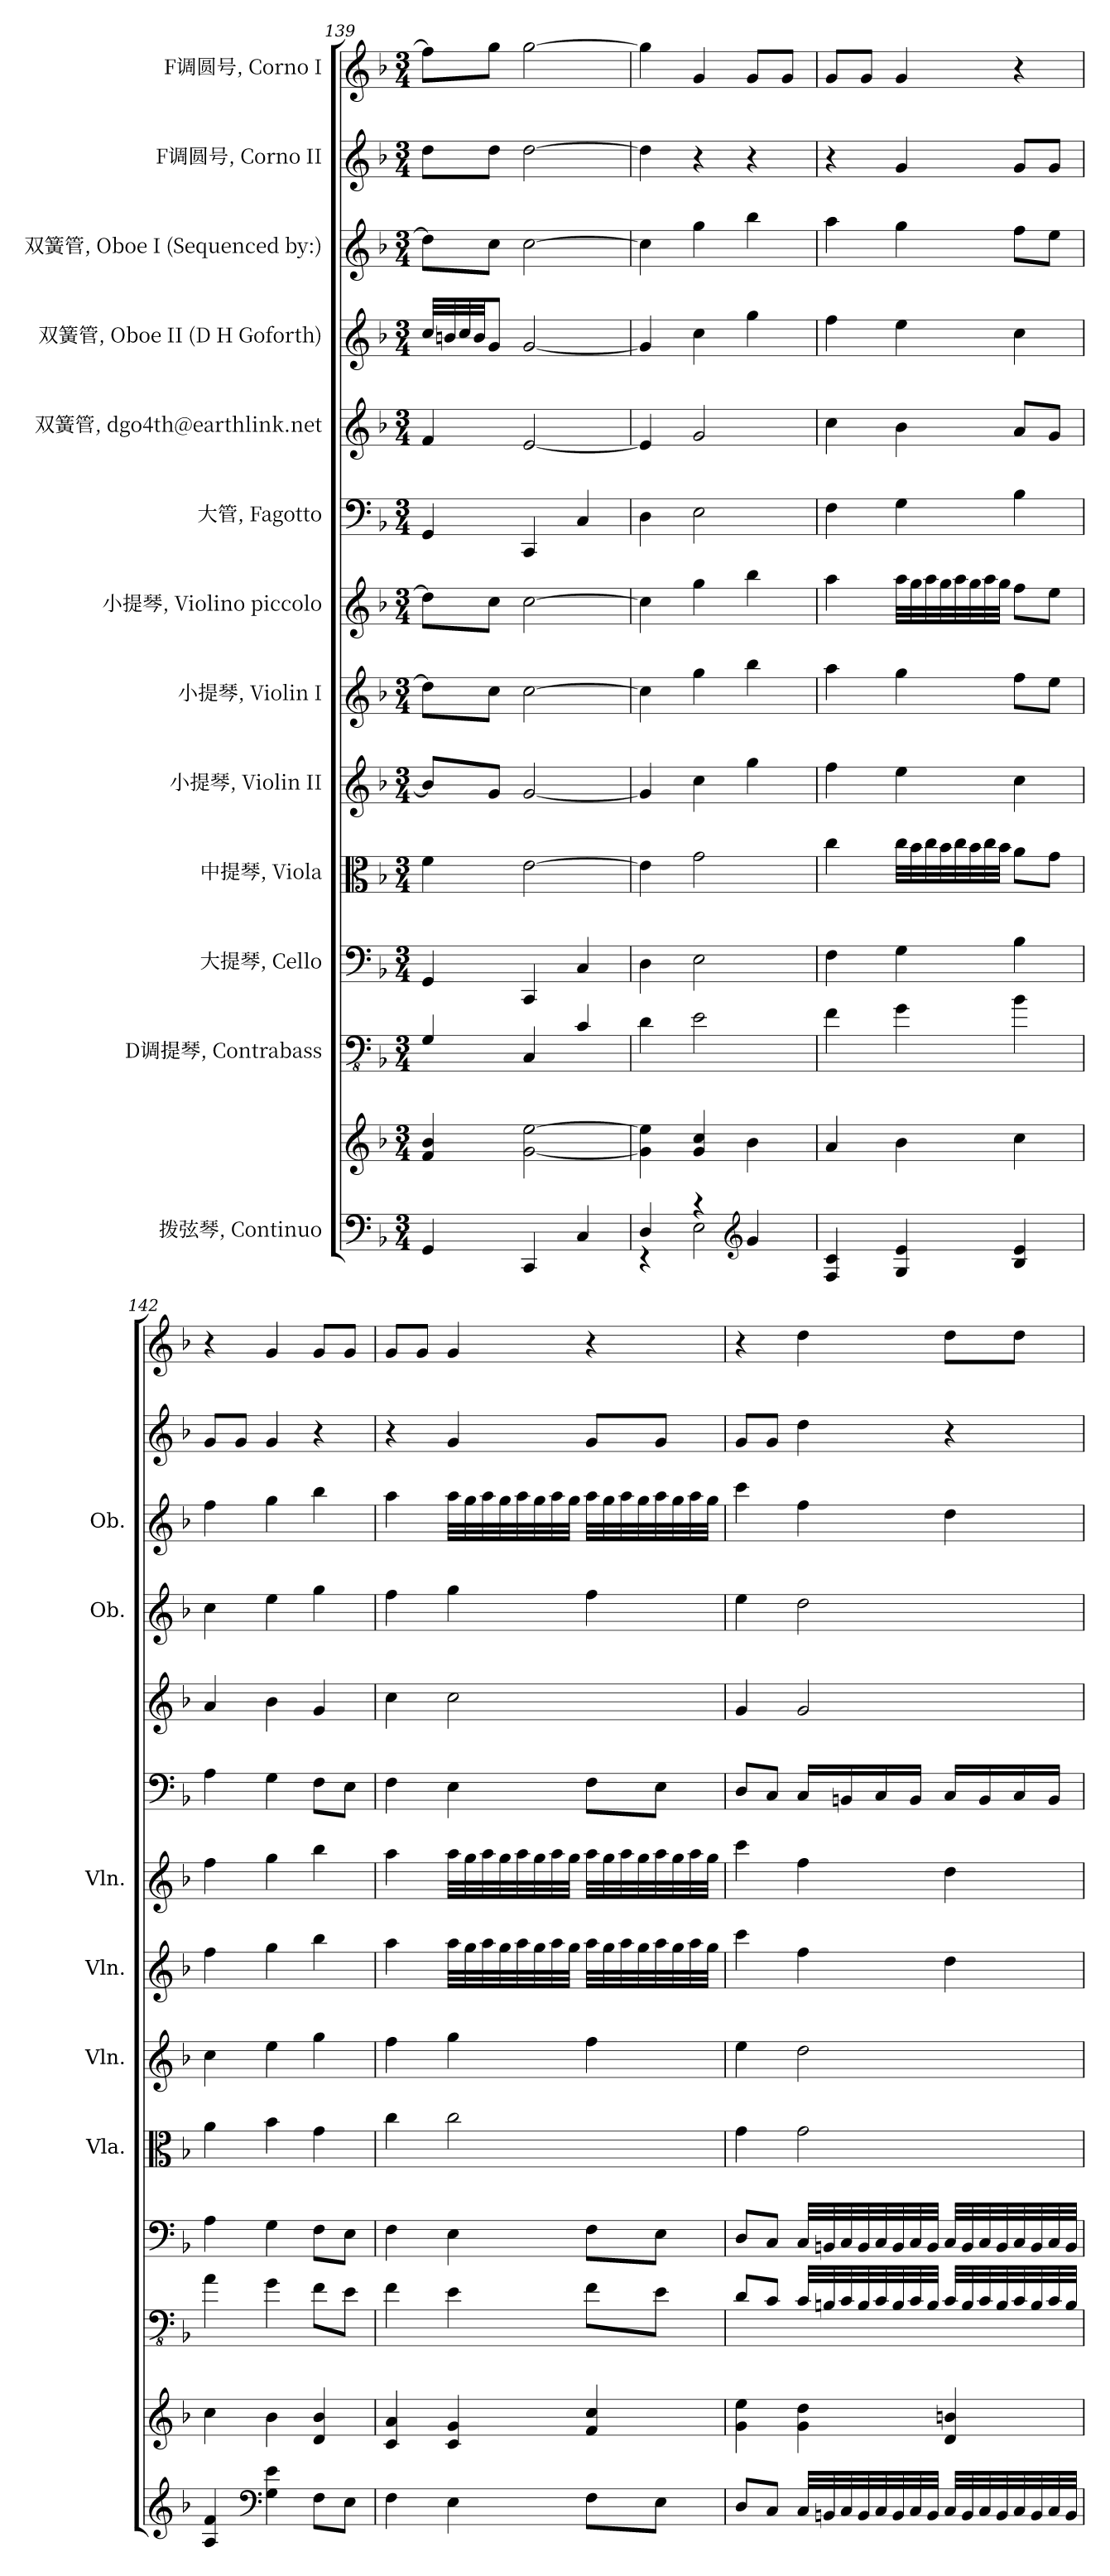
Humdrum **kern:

**kern	**kern	**kern	**kern	**kern	**kern	**kern	**kern	**kern	**kern	**kern	**kern	**kern	**kern
*part13	*part13	*part12	*part11	*part10	*part9	*part8	*part7	*part6	*part5	*part4	*part3	*part2	*part1
*staff14	*staff13	*staff12	*staff11	*staff10	*staff9	*staff8	*staff7	*staff6	*staff5	*staff4	*staff3	*staff2	*staff1
*I"拨弦琴, Continuo	*	*I"D调提琴, Contrabass	*I"大提琴, Cello	*I"中提琴, Viola	*I"小提琴, Violin II	*I"小提琴, Violin I	*I"小提琴, Violino piccolo	*I"大管, Fagotto	*I"双簧管, dgo4th@earthlink.net	*I"双簧管, Oboe II (D H Goforth)	*I"双簧管, Oboe I (Sequenced by:)	*I"F调圆号, Corno II	*I"F调圆号, Corno I
*	*	*	*	*I'Vla.	*I'Vln.	*I'Vln.	*I'Vln.	*	*	*I'Ob.	*I'Ob.	*	*
*clefF4	*clefG2	*clefFv4	*clefF4	*clefC3	*clefG2	*clefG2	*clefG2	*clefF4	*clefG2	*clefG2	*clefG2	*clefG2	*clefG2
*	*	*ITrd7c12	*	*	*	*	*	*	*	*	*	*ITrd4c7	*ITrd4c7
*k[b-]	*k[b-]	*k[b-]	*k[b-]	*k[b-]	*k[b-]	*k[b-]	*k[b-]	*k[b-]	*k[b-]	*k[b-]	*k[b-]	*k[b-e-]	*k[b-e-]
*M3/4	*M3/4	*M3/4	*M3/4	*M3/4	*M3/4	*M3/4	*M3/4	*M3/4	*M3/4	*M3/4	*M3/4	*M3/4	*M3/4
=139	=139	=139	=139	=139	=139	=139	=139	=139	=139	=139	=139	=139	=139
4GG/	4f/ 4b-/	4GGG/	4GG/	4f\	8b/L]	8dd\L]	8dd\L]	4GG/	4f/	32cc/LLL	8dd\L]	8g\L	8b\L]
.	.	.	.	.	.	.	.	.	.	32bn/	.	.	.
.	.	.	.	.	.	.	.	.	.	32cc/	.	.	.
.	.	.	.	.	.	.	.	.	.	32b/JJ	.	.	.
.	.	.	.	.	8g/J	8cc\J	8cc\J	.	.	8g/J	8cc\J	8g\J	8cc\J
4CC/	[2g\ [2ee\	4CCC/	4CC/	[2e\	[2g/	[2cc\	[2cc\	4CC/	[2e/	[2g/	[2cc\	[2g\	[2cc\
4C/	.	4CC/	4C/	.	.	.	.	4C/	.	.	.	.	.
=140	=140	=140	=140	=140	=140	=140	=140	=140	=140	=140	=140	=140	=140
*^	*	*	*	*	*	*	*	*	*	*	*	*	*
4D/	4r	4g\] 4ee\]	4DD\	4D\	4e\]	4g/]	4cc\]	4cc\]	4D\	4e/]	4g/]	4cc\]	4g\]	4cc\]
4r	2E\	4g/ 4cc/	2EE\	2E\	2g\	4cc\	4gg\	4gg\	2E\	2g/	4cc\	4gg\	4r	4c/
*clefG2	*	*	*	*	*	*	*	*	*	*	*	*	*	*
4g/	.	4b-\	.	.	.	4gg\	4bb-\	4bb-\	.	.	4gg\	4bb-\	4r	8c/L
.	.	.	.	.	.	.	.	.	.	.	.	.	.	8c/J
*v	*v	*	*	*	*	*	*	*	*	*	*	*	*	*
!!LO:PB:g=z
=141	=141	=141	=141	=141	=141	=141	=141	=141	=141	=141	=141	=141	=141
4F/ 4c/	4a/	4FF\	4F\	4cc\	4ff\	4aa\	4aa\	4F\	4cc\	4ff\	4aa\	4r	8c/L
.	.	.	.	.	.	.	.	.	.	.	.	.	8c/J
4G/ 4e/	4b-\	4GG\	4G\	32cc\LLL	4ee\	4gg\	32aa\LLL	4G\	4b-\	4ee\	4gg\	4c/	4c/
.	.	.	.	32b-\	.	.	32gg\	.	.	.	.	.	.
.	.	.	.	32cc\	.	.	32aa\	.	.	.	.	.	.
.	.	.	.	32b-\	.	.	32gg\	.	.	.	.	.	.
.	.	.	.	32cc\	.	.	32aa\	.	.	.	.	.	.
.	.	.	.	32b-\	.	.	32gg\	.	.	.	.	.	.
.	.	.	.	32cc\	.	.	32aa\	.	.	.	.	.	.
.	.	.	.	32b-\JJJ	.	.	32gg\JJJ	.	.	.	.	.	.
4B-/ 4e/	4cc\	4BB-\	4B-\	8a\L	4cc\	8ff\L	8ff\L	4B-\	8a/L	4cc\	8ff\L	8c/L	4r
.	.	.	.	8g\J	.	8ee\J	8ee\J	.	8g/J	.	8ee\J	8c/J	.
=142	=142	=142	=142	=142	=142	=142	=142	=142	=142	=142	=142	=142	=142
4A/ 4f/	4cc\	4AA\	4A\	4a\	4cc\	4ff\	4ff\	4A\	4a/	4cc\	4ff\	8c/L	4r
.	.	.	.	.	.	.	.	.	.	.	.	8c/J	.
*clefF4	*	*	*	*	*	*	*	*	*	*	*	*	*
4G\ 4e\	4b-\	4GG\	4G\	4b-\	4ee\	4gg\	4gg\	4G\	4b-\	4ee\	4gg\	4c/	4c/
8F\L	4d/ 4b-/	8FF\L	8F\L	4g\	4gg\	4bb-\	4bb-\	8F\L	4g/	4gg\	4bb-\	4r	8c/L
8E\J	.	8EE\J	8E\J	.	.	.	.	8E\J	.	.	.	.	8c/J
=143	=143	=143	=143	=143	=143	=143	=143	=143	=143	=143	=143	=143	=143
4F\	4c/ 4a/	4FF\	4F\	4cc\	4ff\	4aa\	4aa\	4F\	4cc\	4ff\	4aa\	4r	8c/L
.	.	.	.	.	.	.	.	.	.	.	.	.	8c/J
4E\	4c/ 4g/	4EE\	4E\	2cc\	4gg\	32aa\LLL	32aa\LLL	4E\	2cc\	4gg\	32aa\LLL	4c/	4c/
.	.	.	.	.	.	32gg\	32gg\	.	.	.	32gg\	.	.
.	.	.	.	.	.	32aa\	32aa\	.	.	.	32aa\	.	.
.	.	.	.	.	.	32gg\	32gg\	.	.	.	32gg\	.	.
.	.	.	.	.	.	32aa\	32aa\	.	.	.	32aa\	.	.
.	.	.	.	.	.	32gg\	32gg\	.	.	.	32gg\	.	.
.	.	.	.	.	.	32aa\	32aa\	.	.	.	32aa\	.	.
.	.	.	.	.	.	32gg\JJJ	32gg\JJJ	.	.	.	32gg\JJJ	.	.
8F\L	4f/ 4cc/	8FF\L	8F\L	.	4ff\	32aa\LLL	32aa\LLL	8F\L	.	4ff\	32aa\LLL	8c/L	4r
.	.	.	.	.	.	32gg\	32gg\	.	.	.	32gg\	.	.
.	.	.	.	.	.	32aa\	32aa\	.	.	.	32aa\	.	.
.	.	.	.	.	.	32gg\	32gg\	.	.	.	32gg\	.	.
8E\J	.	8EE\J	8E\J	.	.	32aa\	32aa\	8E\J	.	.	32aa\	8c/J	.
.	.	.	.	.	.	32gg\	32gg\	.	.	.	32gg\	.	.
.	.	.	.	.	.	32aa\	32aa\	.	.	.	32aa\	.	.
.	.	.	.	.	.	32gg\JJJ	32gg\JJJ	.	.	.	32gg\JJJ	.	.
!!LO:PB:g=z
=144	=144	=144	=144	=144	=144	=144	=144	=144	=144	=144	=144	=144	=144
8D/L	4g\ 4ee\	8DD/L	8D/L	4g\	4ee\	4ccc\	4ccc\	8D/L	4g/	4ee\	4ccc\	8c/L	4r
8C/J	.	8CC/J	8C/J	.	.	.	.	8C/J	.	.	.	8c/J	.
32C/LLL	4g\ 4dd\	32CC/LLL	32C/LLL	2g\	2dd\	4ff\	4ff\	16C/LL	2g/	2dd\	4ff\	4g\	4g\
32BBn/	.	32BBBn/	32BBn/	.	.	.	.	.	.	.	.	.	.
32C/	.	32CC/	32C/	.	.	.	.	16BBn/	.	.	.	.	.
32BB/	.	32BBB/	32BB/	.	.	.	.	.	.	.	.	.	.
32C/	.	32CC/	32C/	.	.	.	.	16C/	.	.	.	.	.
32BB/	.	32BBB/	32BB/	.	.	.	.	.	.	.	.	.	.
32C/	.	32CC/	32C/	.	.	.	.	16BB/JJ	.	.	.	.	.
32BB/JJJ	.	32BBB/JJJ	32BB/JJJ	.	.	.	.	.	.	.	.	.	.
32C/LLL	4d/ 4bn/	32CC/LLL	32C/LLL	.	.	4dd\	4dd\	16C/LL	.	.	4dd\	4r	8g\L
32BB/	.	32BBB/	32BB/	.	.	.	.	.	.	.	.	.	.
32C/	.	32CC/	32C/	.	.	.	.	16BB/	.	.	.	.	.
32BB/	.	32BBB/	32BB/	.	.	.	.	.	.	.	.	.	.
32C/	.	32CC/	32C/	.	.	.	.	16C/	.	.	.	.	8g\J
32BB/	.	32BBB/	32BB/	.	.	.	.	.	.	.	.	.	.
32C/	.	32CC/	32C/	.	.	.	.	16BB/JJ	.	.	.	.	.
32BB/JJJ	.	32BBB/JJJ	32BB/JJJ	.	.	.	.	.	.	.	.	.	.
=	=	=	=	=	=	=	=	=	=	=	=	=	=
*-	*-	*-	*-	*-	*-	*-	*-	*-	*-	*-	*-	*-	*-
